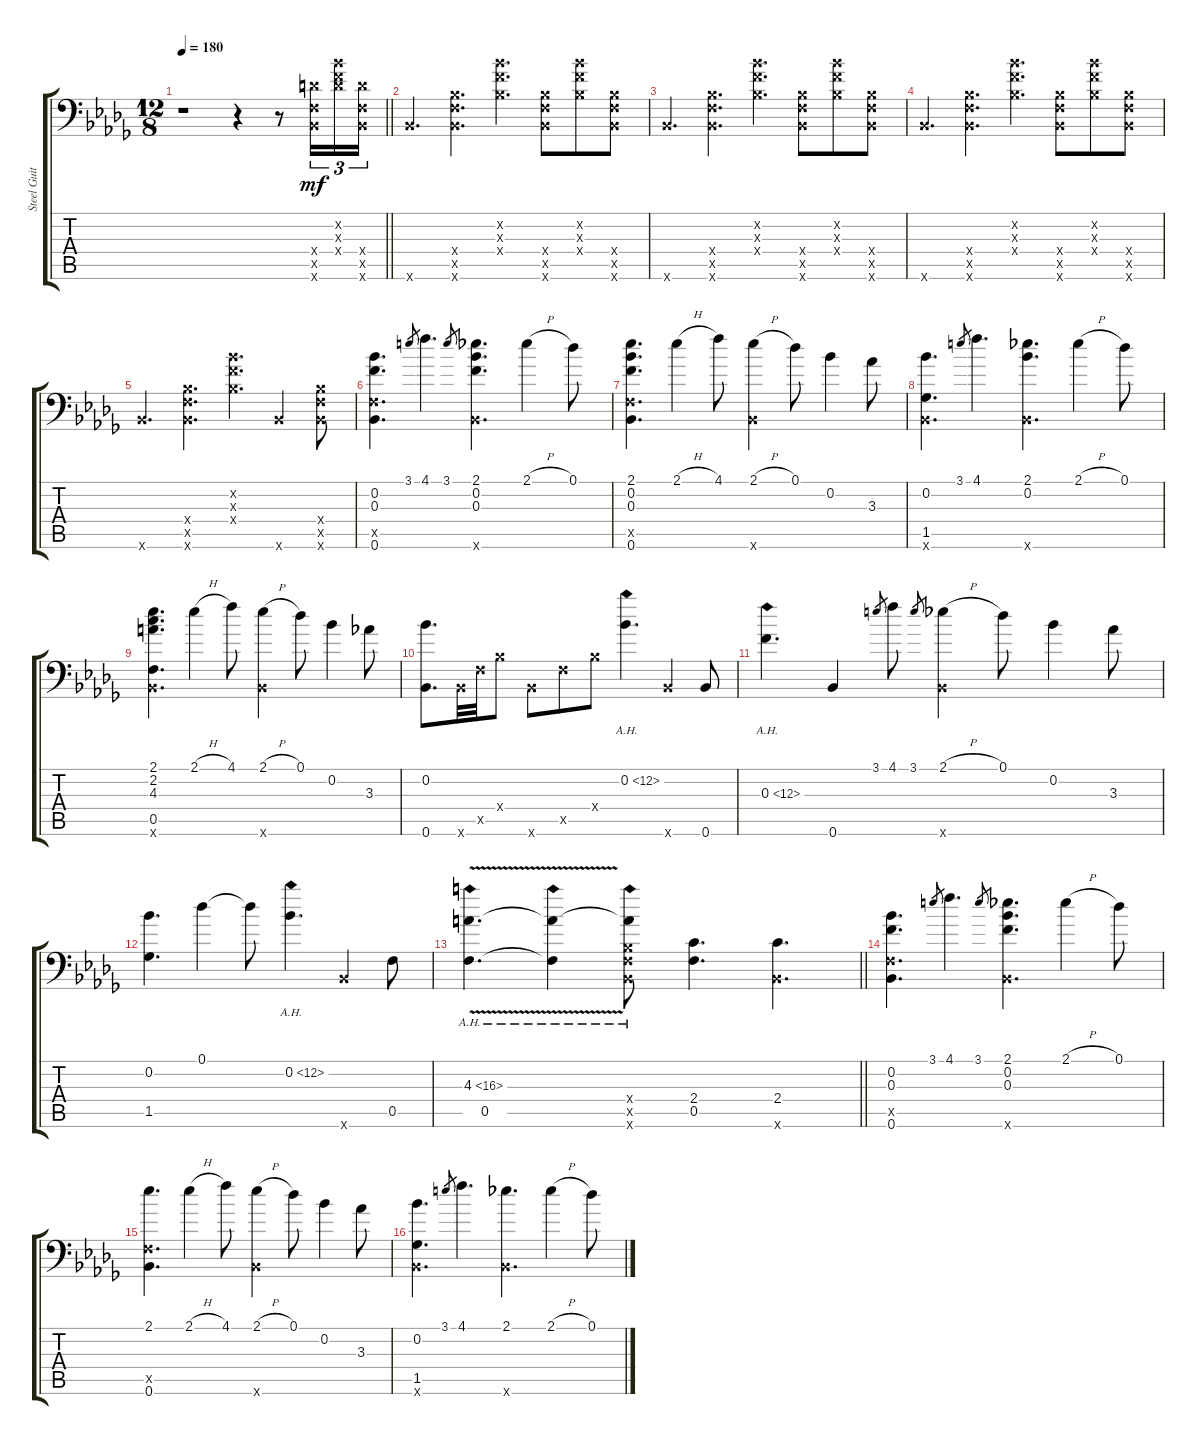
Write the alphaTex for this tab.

\track ("Steel Guitar" "Steel Guit") {instrument acousticguitarsteel}
\staff {score tabs}
\tuning (Db4 Bb3 F3 Bb2 F2 Bb1) {hide}
\ts (12 8)
\tempo 180
\clef f4
\barLineRight lightlight
\ks db
r.1{dy mf instrument acousticguitarsteel} r.4 r.8 (4.4{x} 0.5{x} 0.6{x}).16{tu (3 2)} (0.2{x} 0.3{x} 4.4{x}).16{tu (3 2)} (4.4{x} 0.5{x} 0.6{x}).16{tu (3 2)} |
0.6{x}.4{d} (0.4{x} 0.5{x} 0.6{x}).4{d} (0.2{x} 0.3{x} 0.4{x}).4{d} (0.4{x} 0.5{x} 0.6{x}).8 (0.2{x} 0.3{x} 0.4{x}).8 (0.4{x} 0.5{x} 0.6{x}).8 |
0.6{x}.4{d} (0.4{x} 0.5{x} 0.6{x}).4{d} (0.2{x} 0.3{x} 0.4{x}).4{d} (0.4{x} 0.5{x} 0.6{x}).8 (0.2{x} 0.3{x} 0.4{x}).8 (0.4{x} 0.5{x} 0.6{x}).8 |
0.6{x}.4{d} (0.4{x} 0.5{x} 0.6{x}).4{d} (0.2{x} 0.3{x} 0.4{x}).4{d} (0.4{x} 0.5{x} 0.6{x}).8 (0.2{x} 0.3{x} 0.4{x}).8 (0.4{x} 0.5{x} 0.6{x}).8 |
0.6{x}.4{d} (0.4{x} 0.5{x} 0.6{x}).4{d} (0.2{x} 0.3{x} 0.4{x}).4{d} 0.6{x}.4 (0.4{x} 0.5{x} 0.6{x}).8 |
(0.2 0.3 0.5{x} 0.6).4{d} 3.1.8{gr} 4.1.4{d} 3.1.8{gr} (2.1 0.2 0.3 0.6{x}).4{d} 2.1{h}.4 0.1.8 |
(2.1 0.2 0.3 0.5{x} 0.6).4{d} 2.1{h}.4 4.1.8 (2.1{h} 0.6{x}).4 0.1.8 0.2.4 3.3.8 |
(0.2 1.5 0.6{x}).4{d} 3.1.8{gr} 4.1.4{d} (2.1 0.2 0.6{x}).4{d} 2.1{h}.4 0.1.8 |
(2.1 2.2 4.3 0.5 0.6{x}).4{d} 2.1{h}.4 4.1.8 (2.1{h} 0.6{x}).4 0.1.8 0.2.4 3.3.8 |
(0.2 0.6).8{d} 0.6{x}.32 0.5{x}.32 0.4{x}.8 0.6{x}.8 0.5{x}.8 0.4{x}.8 0.2{ah 12}.4{d} 0.6{x}.4 0.6.8 |
0.3{ah 12}.4{d} 0.6.4 3.1.8{gr} 4.1.8 3.1.8{gr} (2.1{h} 0.6{x}).4 0.1.8 0.2.4 3.3.8 |
(0.2 1.5).4{d} 0.1.4 0.1{t}.8 0.2{ah 12}.4{d} 0.6{x}.4 0.5.8 |
\barLineRight lightlight
(4.3{ah 12 v} 0.5).4{d} (4.3{ah 12 t} 0.5{t}).4 (4.3{ah 12 t} 0.4{x} 0.5{x} 0.6{x}).8 (2.4 0.5).4{d} (2.4 0.6{x}).4{d} |
(0.2 0.3 0.5{x} 0.6).4{d} 3.1.8{gr} 4.1.4{d} 3.1.8{gr} (2.1 0.2 0.3 0.6{x}).4{d} 2.1{h}.4 0.1.8 |
(2.1 0.5{x} 0.6).4{d} 2.1{h}.4 4.1.8 (2.1{h} 0.6{x}).4 0.1.8 0.2.4 3.3.8 |
(0.2 1.5 0.6{x}).4{d} 3.1.8{gr} 4.1.4{d} (2.1 0.6{x}).4{d} 2.1{h}.4 0.1.8
